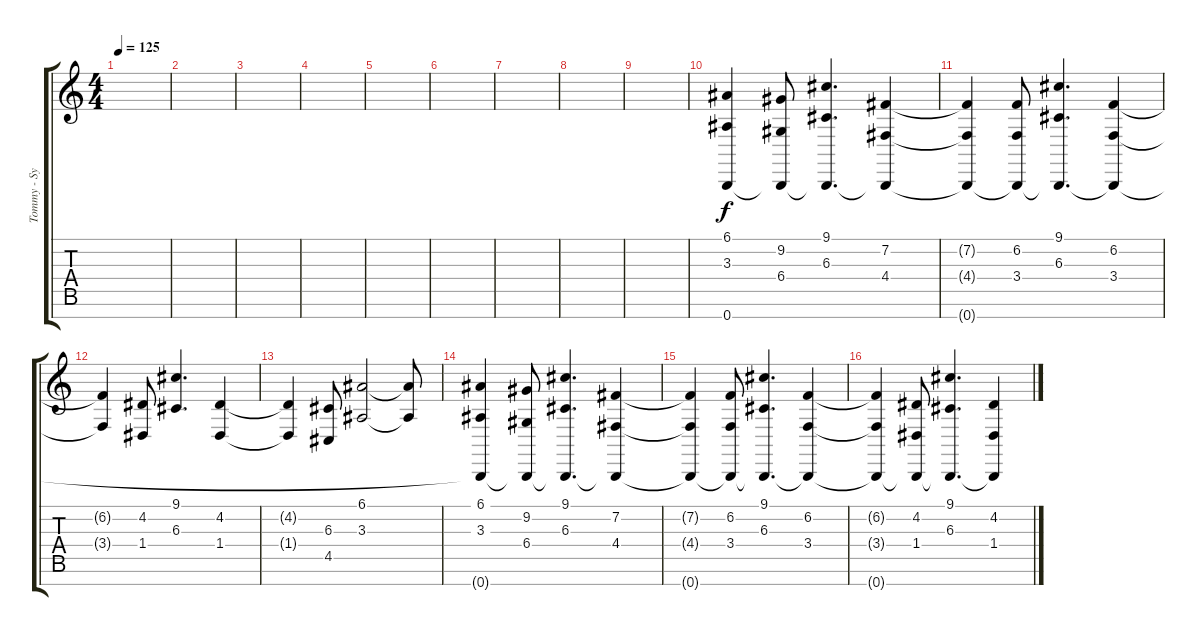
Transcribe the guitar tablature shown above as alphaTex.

\track ("Tommy - Synth" "Tommy - Sy") {instrument fx5brightness}
\staff {score tabs}
\tuning (E4 B3 G3 D3 A2 E2 B1) {hide}
\ts (4 4)
\tempo 125
\clef g2
\ks c
|
|
|
|
|
|
|
|
|
(6.1 3.3 0.7).4 (9.2 6.4 0.7{t}).8 (9.1 6.3 0.7{t}).4{d} (7.2 4.4 0.7{t}).4 |
(7.2{t} 4.4{t} 0.7{t}).4 (6.2 3.4 0.7{t}).8 (9.1 6.3 0.7{t}).4{d} (6.2 3.4 0.7{t}).4 |
(6.2{t} 3.4{t}).4 (4.2 1.4).8 (9.1 6.3).4{d} (4.2 1.4).4 |
(4.2{t} 1.4{t}).4 (6.3 4.5).8 (6.1 3.3).2 (6.1{t} 3.3{t}).8 |
(6.1 3.3 0.7{t}).4 (9.2 6.4 0.7{t}).8 (9.1 6.3 0.7{t}).4{d} (7.2 4.4 0.7{t}).4 |
(7.2{t} 4.4{t} 0.7{t}).4 (6.2 3.4 0.7{t}).8 (9.1 6.3 0.7{t}).4{d} (6.2 3.4 0.7{t}).4 |
(6.2{t} 3.4{t} 0.7{t}).4 (4.2 1.4 0.7{t}).8 (9.1 6.3 0.7{t}).4{d} (4.2 1.4 0.7{t}).4
